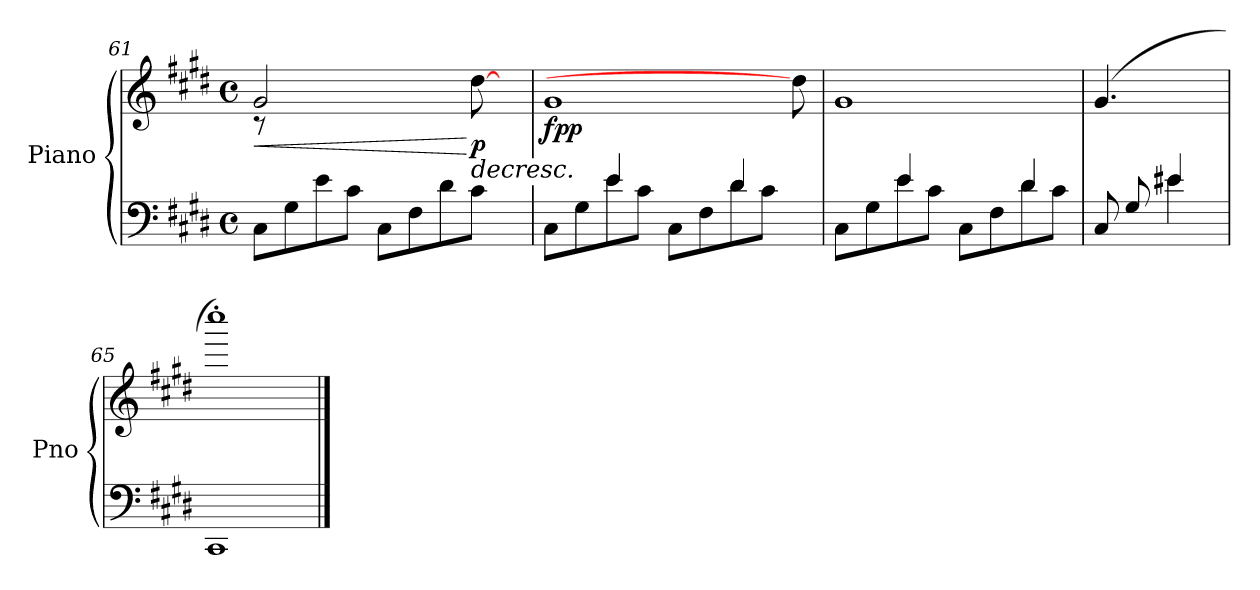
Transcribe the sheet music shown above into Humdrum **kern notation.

**kern	**kern	**dynam
*part1	*part1	*part1
*staff2	*staff1	*staff1/2
*I"Piano	*	*
*I'Pno	*	*
!!LO:LB:g=z
*clefF4	*clefG2	*
*k[f#c#g#d#]	*k[f#c#g#d#]	*
*M4/4	*M4/4	*
*met(c)	*met(c)	*
=61	=61	=61
!	!	!LO:HP:b
*	*^	*
8C#\L	2g#/	8rc	<
8G#\	.	8ryy	.
8e\	.	2..ryy	.
8c#\J	.	.	.
8C#\L	4.ryy	.	.
8F#\	.	.	.
8d#\	.	.	.
!	!	!	!LO:HP:n=1:b
!	!	!	!LO:DY:n=1:b
8c#\J	[8dd#\	.	[ > p
8ryy	8ryy	.	.
*	*v	*v	*
=62	=62	=62
*^	*	*
!	!	!	!LO:DY:b
!	!	!	!LO:DY:n=1:b
8C#\L	4ryy	1g#	fp p
8G#\	.	.	.
8e\	4e/	.	.
8c#\J	.	.	.
8C#\L	4ryy	.	.
8F#\	.	.	.
8d#\	4d#/	.	.
8c#\J	.	.	.
8ryy	8ryy	8dd#\]	.
=63	=63	=63	=63
8C#\L	4ryy	1g#	.
8G#\	.	.	.
8e\	4e/	.	.
8c#\J	.	.	.
8C#\L	4ryy	.	.
8F#\	.	.	.
8d#\	4d#/	.	.
8c#\J	.	.	.
*v	*v	*	*
.	.	]
=64	=64	=64
*^	*	*
8C#/	4ryy	(>4.g#/	.
8G#/	.	.	.
4e#X/	4e#\	.	.
.	.	8ryy	.
*v	*v	*	*
=65	=65	=65
1CC#	1cccc#')	.
==	==	==
*-	*-	*-
